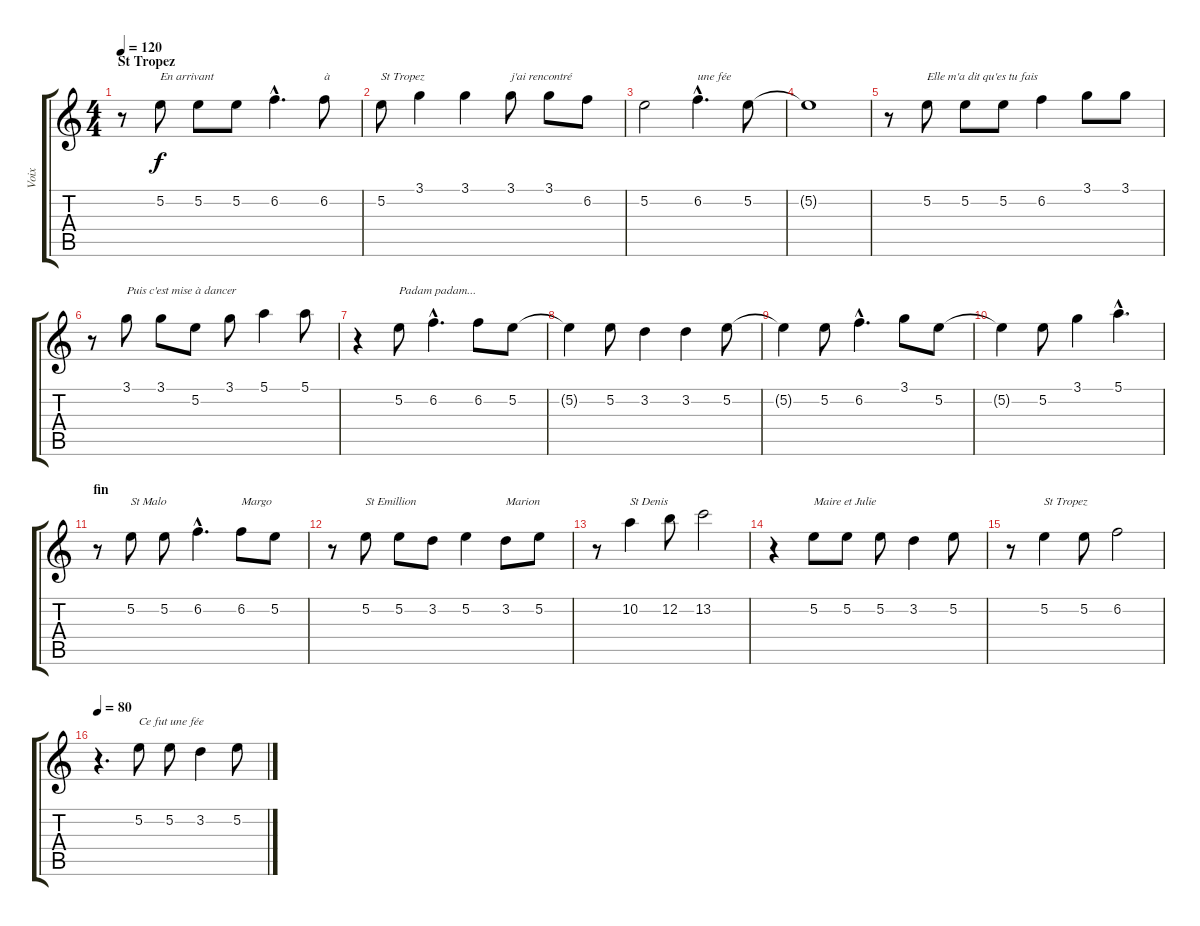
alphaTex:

\track ("Voix" "Voix") {instrument electricguitarjazz}
\staff {score tabs}
\tuning (E4 B3 G3 D3 A2 E2) {hide}
\ts (4 4)
\section ("" "St Tropez")
\tempo 120
\clef g2
\ks c
r.8{dy f} 5.2.8{txt "En arrivant"} 5.2.8 5.2.8 6.2{hac}.4{d} 6.2.8{txt "à"} |
5.2.8{txt "St Tropez"} 3.1.4 3.1.4 3.1.8{txt "j'ai rencontré"} 3.1.8 6.2.8 |
5.2.2 6.2{hac}.4{d txt "une fée"} 5.2.8 |
5.2{t}.1 |
r.8 5.2.8{txt "Elle m'a dit qu'es tu fais"} 5.2.8 5.2.8 6.2.4 3.1.8 3.1.8 |
r.8 3.1.8{txt "Puis c'est mise à dancer"} 3.1.8 5.2.8 3.1.8 5.1.4 5.1.8 |
r.4 5.2.8{txt "Padam padam..."} 6.2{hac}.4{d} 6.2.8 5.2.8 |
5.2{t}.4 5.2.8 3.2.4 3.2.4 5.2.8 |
5.2{t}.4 5.2.8 6.2{hac}.4{d} 3.1.8 5.2.8 |
5.2{t}.4 5.2.8 3.1.4 5.1{hac}.4{d} |
\section ("" "fin")
r.8 5.2.8{txt "St Malo"} 5.2.8 6.2{hac}.4{d} 6.2.8{txt "Margo"} 5.2.8 |
r.8 5.2.8{txt "St Emillion"} 5.2.8 3.2.8 5.2.4 3.2.8{txt "Marion"} 5.2.8 |
r.8 10.2.4{txt "St Denis"} 12.2.8 13.2.2 |
r.4 5.2.8{txt "Maire et Julie"} 5.2.8 5.2.8 3.2.4 5.2.8 |
r.8 5.2.4{txt "St Tropez"} 5.2.8 6.2.2 |
\tempo 80
r.4{d} 5.2.8{txt "Ce fut une fée"} 5.2.8 3.2.4 5.2.8
